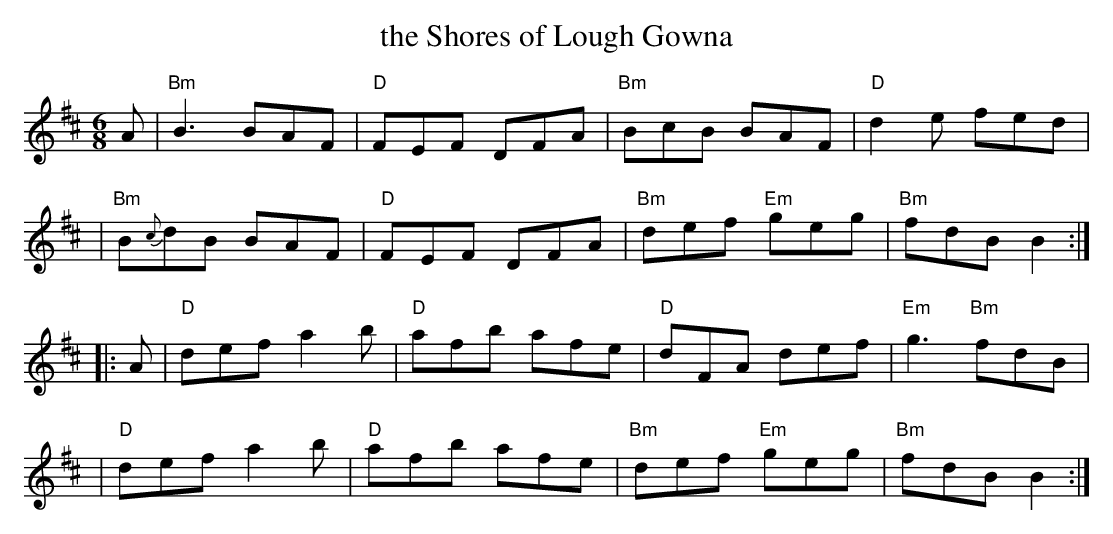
X:1
T: the Shores of Lough Gowna
M: 6/8
L: 1/8
K: Bm
A \
| "Bm"B3 BAF | "D"FEF DFA | "Bm"BcB BAF | "D"d2e fed |
| "Bm"B{c}dB BAF | "D"FEF DFA | "Bm"def "Em"geg | "Bm"fdB B2 :|
|: A \
| "D"def a2b | "D"afb afe | "D"dFA def | "Em"g3 "Bm"fdB |
| "D"def a2b | "D"afb afe | "Bm"def "Em"geg | "Bm"fdB B2 :|
